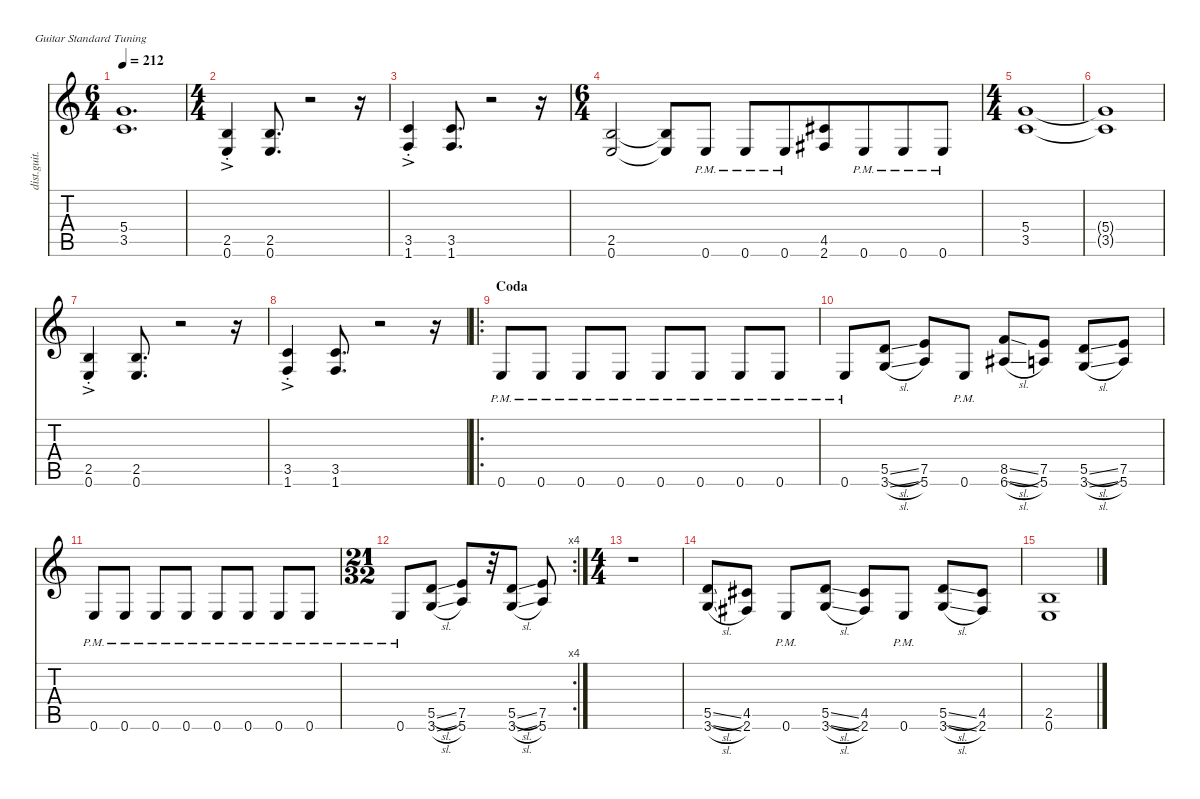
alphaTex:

\defaultSystemsLayout 4
\hideDynamics
\bracketExtendMode nobrackets
\track ("Rhythm Guitar (Kirk)" "dist.guit.") {instrument distortionguitar}
\staff {score tabs}
\tuning (E4 B3 G3 D3 A2 E2)
\ts (6 4)
\tempo 212
\clef g2
\ks c
(5.4 3.5).1{d dy f} |
\ts (4 4)
\beaming (8 2 2 2 2)
(2.5{ac st} 0.6{ac st}).4{dy mp} (2.5 0.6).8{d dy mf} r.2 r.16 |
(3.5{ac st} 1.6{ac st}).4{dy mp} (3.5 1.6).8{d dy mf} r.2 r.16 |
\ts (6 4)
\beaming (8 2 2 2 6)
(2.5 0.6).2{dy f} (2.5{t} 0.6{t}).8 0.6{pm}.8 0.6{pm}.8 0.6{pm}.8 (4.5{acc #} 2.6{acc #}).8 0.6{pm}.8 0.6{pm}.8 0.6{pm}.8 |
\ts (4 4)
\beaming (8 2 2 2 2)
(5.4 3.5).1 |
(5.4{t} 3.5{t}).1 |
(2.5{ac st} 0.6{ac st}).4{dy mp} (2.5 0.6).8{d dy mf} r.2 r.16 |
(3.5{ac st} 1.6{ac st}).4{dy mp} (3.5 1.6).8{d dy mf} r.2 r.16 |
\ro
\section ("" "Coda")
0.6{pm}.8 0.6{pm}.8 0.6{pm}.8 0.6{pm}.8 0.6{pm}.8 0.6{pm}.8 0.6{pm}.8 0.6{pm}.8 |
0.6{pm}.8 (5.5{sl} 3.6{sl}).8 (7.5 5.6).8 0.6{pm}.8 (8.5{sl} 6.6{sl acc #}).8 (7.5 5.6).8 (5.5{sl} 3.6{sl}).8 (7.5 5.6).8 |
0.6{pm}.8 0.6{pm}.8 0.6{pm}.8 0.6{pm}.8 0.6{pm}.8 0.6{pm}.8 0.6{pm}.8 0.6{pm}.8 |
\rc 4
\ts (21 32)
\beaming (8 2 2 2 2)
0.6{pm}.8 (5.5{sl} 3.6{sl}).8 (7.5 5.6).8 r.32 (5.5{sl} 3.6{sl}).8 (7.5 5.6).8 |
\ts (4 4)
\beaming (8 2 2 2 2)
r.1 |
(5.5{sl} 3.6{sl}).8 (4.5{acc #} 2.6{acc #}).8 0.6{pm}.8 (5.5{sl} 3.6{sl}).8 (4.5{acc #} 2.6{acc #}).8 0.6{pm}.8 (5.5{sl} 3.6{sl}).8 (4.5{acc #} 2.6{acc #}).8 |
(2.5 0.6).1
